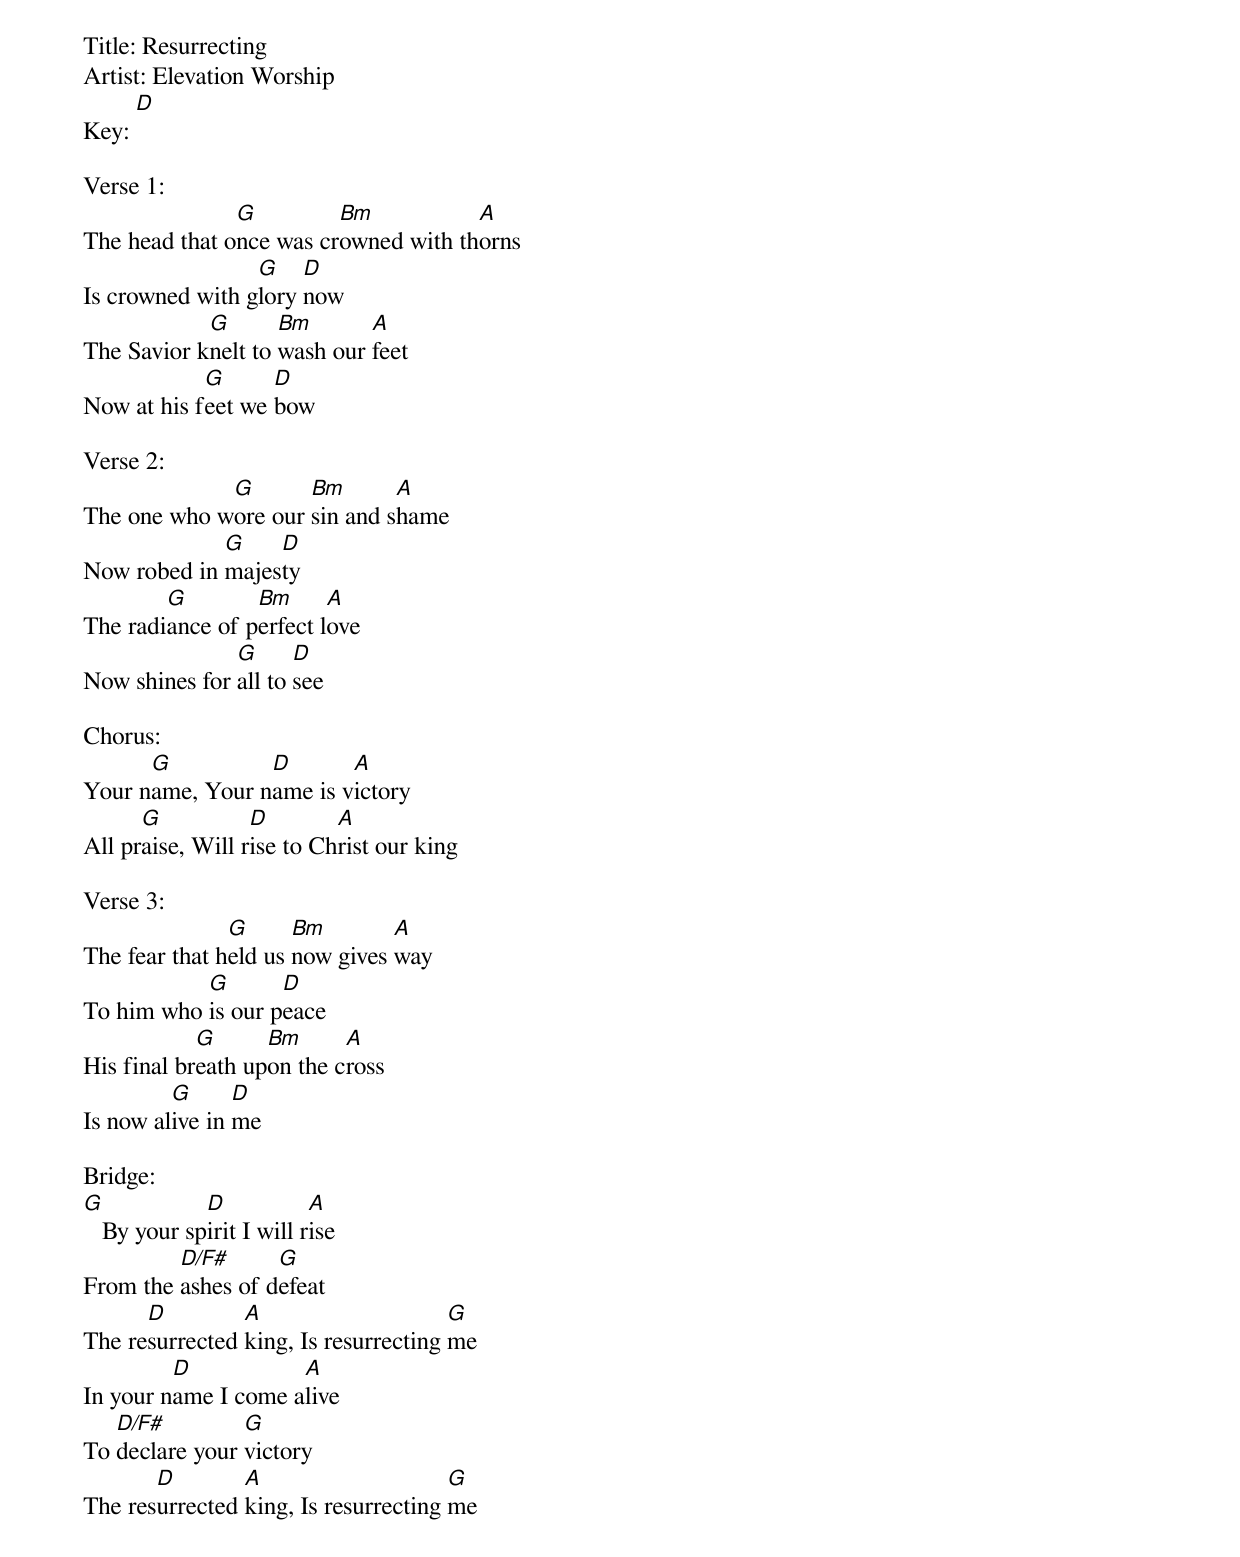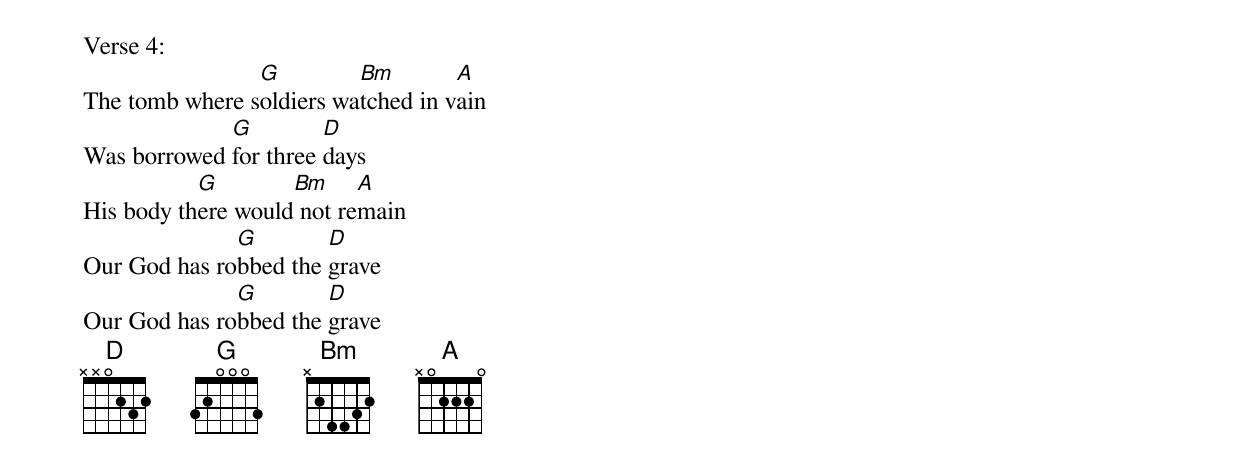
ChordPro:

Title: Resurrecting
Artist: Elevation Worship
Key: [D]

Verse 1:
The head that o[G]nce was cr[Bm]owned with th[A]orns
Is crowned with g[G]lory [D]now
The Savior k[G]nelt to [Bm]wash our [A]feet
Now at his f[G]eet we [D]bow

Verse 2:
The one who w[G]ore our [Bm]sin and s[A]hame
Now robed in [G]majes[D]ty
The radi[G]ance of p[Bm]erfect l[A]ove
Now shines for [G]all to [D]see

Chorus:
Your n[G]ame, Your n[D]ame is v[A]ictory
All pr[G]aise, Will r[D]ise to Ch[A]rist our king

Verse 3:
The fear that h[G]eld us [Bm]now gives [A]way
To him who [G]is our p[D]eace
His final br[G]eath up[Bm]on the c[A]ross
Is now al[G]ive in [D]me

Bridge:
[G]   By your sp[D]irit I will r[A]ise
From the [D/F#]ashes of d[G]efeat
The re[D]surrected [A]king, Is resurrecting [G]me
In your n[D]ame I come a[A]live
To [D/F#]declare your [G]victory
The res[D]urrected [A]king, Is resurrecting [G]me

Verse 4:
The tomb where s[G]oldiers wa[Bm]tched in v[A]ain
Was borrowed [G]for three [D]days
His body th[G]ere would[Bm] not re[A]main
Our God has ro[G]bbed the [D]grave
Our God has ro[G]bbed the [D]grave
